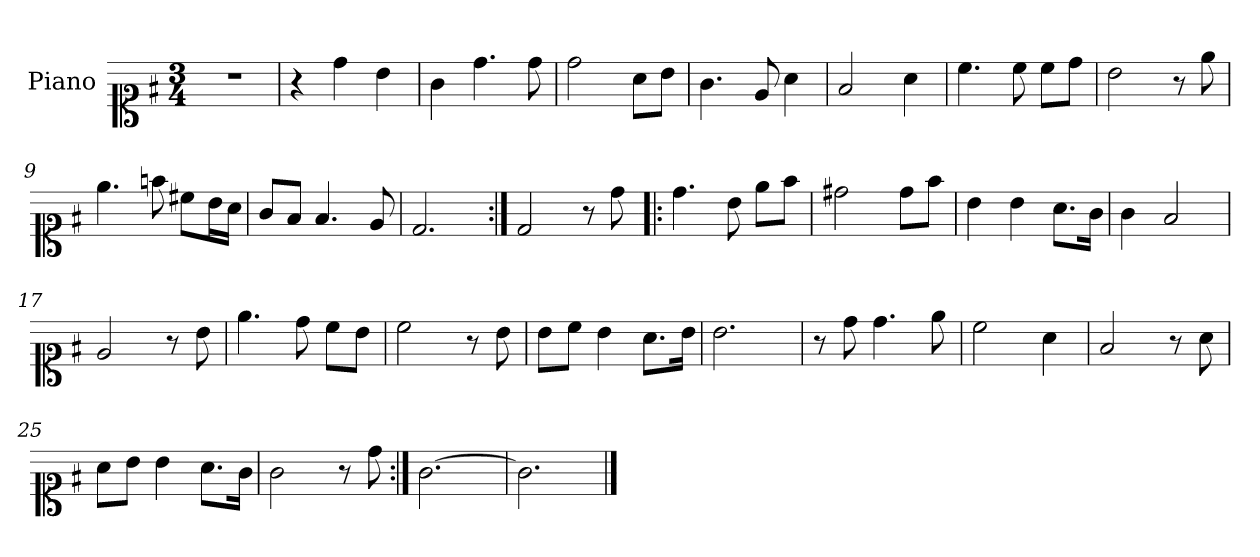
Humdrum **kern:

**kern
*part1
*staff1
*I"Piano
*I'Pno.
*clefC1
*k[f#]
*M3/4
=1
2.r
=2
4r
4dd\
4b\
=3
4g\
4.dd\
8dd\
=4
2dd\
8a\L
8b\J
=5
4.g\
8e/
4a\
=6
2f#/
4a\
=7
4.cc\
8cc\
8cc\L
8dd\J
=8
2b\
8r
8ee\
=9
4.ee\
8ffn\
8cc#X\L
16b\L
16a\JJ
!!LO:LB:g=z
=10
8g/L
8f#/J
4.f#/
8e/
=11
2.d/
=12:|!
2d/
8r
8dd\
=13!|:
4.dd\
8b\
8ee\L
8ff#\J
=14
2dd#X\
8dd#\L
8ff#\J
=15
4b\
4b\
8.a\L
16g\Jk
=16
4g\
2f#/
=17
2e/
8r
8b\
=18
4.ee\
8dd\
8cc\L
8b\J
=19
2cc\
8r
8b\
!!LO:LB:g=z
=20
8b\L
8cc\J
4b\
8.a\L
16b\Jk
=21
2.b\
=22
8r
8dd\
4.dd\
8ee\
=23
2cc\
4a\
=24
2f#/
8r
8a\
=25
8a\L
8b\J
4b\
8.a\L
16g\Jk
=26
2g\
8r
8dd\
=27:|!
[2.g\
=28
2.g\]
==
*-
